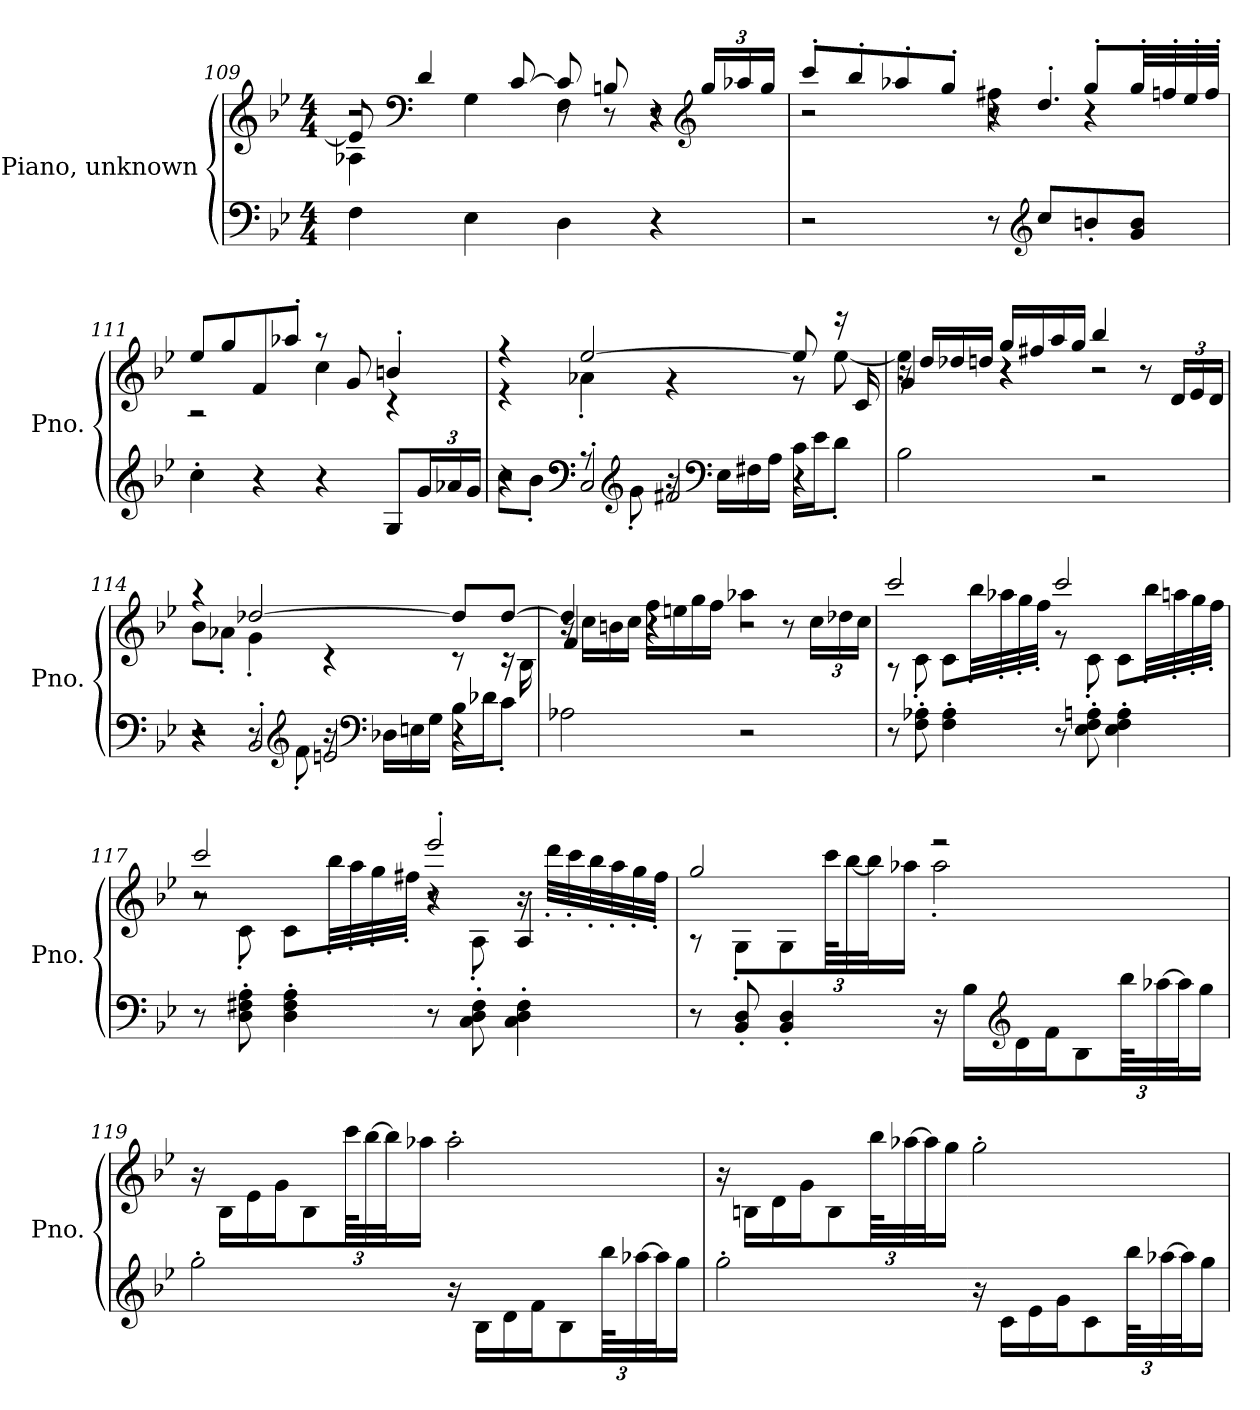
**kern	**kern
*part1	*part1
*staff2	*staff1
*I"Piano, unknown	*
*I'Pno.	*
*clefF4	*clefG2
*k[b-e-]	*k[b-e-]
*M4/4	*M4/4
=109	=109
*	*^
*	*	*^
4F\	2r	4A-X\	8e-/]
*	*clefF4	*	*
.	.	.	4d/
4E-\	.	4G\	.
.	.	.	[8c/
4D\	8r	4F\	8c/]
.	8Bn/	.	8r
4r	8r	4r	4r
*	*clefG2	*	*
*	*Xbrackettup	*	*
.	24gg/LL	.	.
.	24aa-X/	.	.
.	24gg/JJ	.	.
!!LO:LB:g=z	!!	!!
=110	=110	=110	=110
2r	8ccc'/L	2r	2r
.	8bb-'/	.	.
.	8aa-X'/	.	.
.	8gg'/J	.	.
8r	4r	4ff#X\	8r
*clefG2	*	*	*
8cc/L	.	.	4.dd'/
8bn'/	8gg'/L	4r	.
8g/ 8b/J	32gg'/LL	.	.
.	32ffn'/	.	.
.	32ee-'/	.	.
.	32ff'/JJJ	.	.
*	*	*v	*v
=111	=111	=111
4cc'\	8ee-/L	2r
.	8gg/	.
4r	8f/	.
.	8aa-X'/J	.
4r	8r	4cc\
.	8g/	.
8G/L	4bn'/	4r
*Xbrackettup	*	*
24g/L	.	.
24a-X/	.	.
24g/JJ	.	.
!!LO:PB:g=z	!!
=112	=112	=112
*^	*	*
*	*^	*	*
2r	8cc\L	4r	4r	4r
.	8b-'\J	.	.	.
*clefF4	*	*	*	*
.	8r	2C'/	[2ee-/	4a-X'\
*clefG2	*	*	*	*
.	8g'\	.	.	.
2f#X/	16r	.	.	4r
*clefF4	*	*	*	*
.	16E-\LL	.	.	.
.	16F#X\	.	.	.
.	16A\JJ	.	.	.
.	16c\LL	4r	8ee-/]	8r
.	16e-\J	.	.	.
.	8d'\J	.	16r	[8ee-\
.	.	.	16c/	.
*v	*v	*v	*	*
=113	=113	=113
*	*	*^
2B-\	16r	4ee-\]	4g/
.	16dd/LL	.	.
.	16dd-X/	.	.
.	16ddn/JJ	.	.
.	16gg/LL	4r	4r
.	16ff#X/	.	.
.	16aa/	.	.
.	16gg/JJ	.	.
2r	4bb-/	2r	2r
.	8r	.	.
.	24d/LL	.	.
.	24e-/	.	.
.	24d/JJ	.	.
*	*	*v	*v
!!LO:LB:g=z
=114	=114	=114
*^	*	*
*	*^	*	*
2r	4r	4r	4r	8b-\L
.	.	.	.	8a-X'\J
.	8r	2BB-'/	[2dd-X/	4g'\
*clefG2	*	*	*	*
.	8f'\	.	.	.
2en/	16r	.	.	4r
*clefF4	*	*	*	*
.	16D-X\LL	.	.	.
.	16En\	.	.	.
.	16G\JJ	.	.	.
.	16B-\LL	4r	8dd-/L]	8r
.	16d-X\J	.	.	.
.	8c'\J	.	[8dd-/J	16r
.	.	.	.	16B-\
*v	*v	*v	*	*
=115	=115	=115
*	*	*^
2A-X\	4dd-/]	16r	4f/
.	.	16cc\LL	.
.	.	16bn\	.
.	.	16cc\JJ	.
.	4r	16ff\LL	4r
.	.	16een\	.
.	.	16gg\	.
.	.	16ff\JJ	.
2r	2r	4aa-X\	2r
.	.	8r	.
.	.	24cc\LL	.
.	.	24dd-X\	.
.	.	24cc\JJ	.
*	*	*v	*v
!!LO:LB:g=z
=116	=116	=116
8r	2ccc/	8r
8F\' 8A-X\'	.	8c'\
4F\' 4A-\'	.	8c\L
.	.	32bb-'\LL
.	.	32aa-X'\
.	.	32gg'\
.	.	32ff'\JJJ
8r	2ccc/	8r
8E-\' 8F\' 8An\'	.	8c'\
4E-\' 4F\' 4A\'	.	8c\L
.	.	32bb-'\LL
.	.	32aan'\
.	.	32gg'\
.	.	32ff'\JJJ
=117	=117	=117
*	*	*^
8r	2ccc/	8r	2r
8D\' 8F#X\' 8A\'	.	8c'\	.
4D\' 4F#\' 4A\'	.	8c\L	.
.	.	32bb-'\LL	.
.	.	32aa'\	.
.	.	32gg'\	.
.	.	32ff#X'\JJJ	.
8r	2eee-'/	8r	4r
8C\' 8D\' 8F#\'	.	8A'\	.
4C\' 4D\' 4F#\'	.	16r	4A'/
.	.	32ddd'\LLL	.
.	.	32ccc'\	.
.	.	32bb-'\	.
.	.	32aa'\	.
.	.	32gg'\	.
.	.	32ff#'\JJJ	.
*	*	*v	*v
!!LO:LB:g=z
=118	=118	=118
8r	2gg/	8r
8BB-/' 8D/'	.	8G'\L
4BB-/' 4D/'	.	8G\
.	.	96ccc\KLL
.	.	[48bb-\
.	.	32bb-\J]
.	.	16aa-X\JJ
16r	2r	2aa-'\
16B-\LL	.	.
*clefG2	*	*
16d\	.	.
16f\J	.	.
8B-\	.	.
96bb-\KLL	.	.
[48aa-X\	.	.
32aa-\J]	.	.
16gg\JJ	.	.
*	*v	*v
=119	=119
2gg'\	16r
.	16B-\LL
.	16e-\
.	16g\J
.	8B-\
.	96ccc\KLL
.	[48bb-\
.	32bb-\J]
.	16aa-X\JJ
16r	2aa-'\
16B-\LL	.
16d\	.
16f\J	.
8B-\	.
96bb-\KLL	.
[48aa-X\	.
32aa-\J]	.
16gg\JJ	.
!!LO:LB:g=z
=120	=120
2gg'\	16r
.	16Bn\LL
.	16d\
.	16g\J
.	8B\
.	96bb-\KLL
.	[48aa-X\
.	32aa-\J]
.	16gg\JJ
16r	2gg'\
16c\LL	.
16e-\	.
16g\J	.
8c\	.
96bb-\KLL	.
[48aa-X\	.
32aa-\J]	.
16gg\JJ	.
=	=
*-	*-
